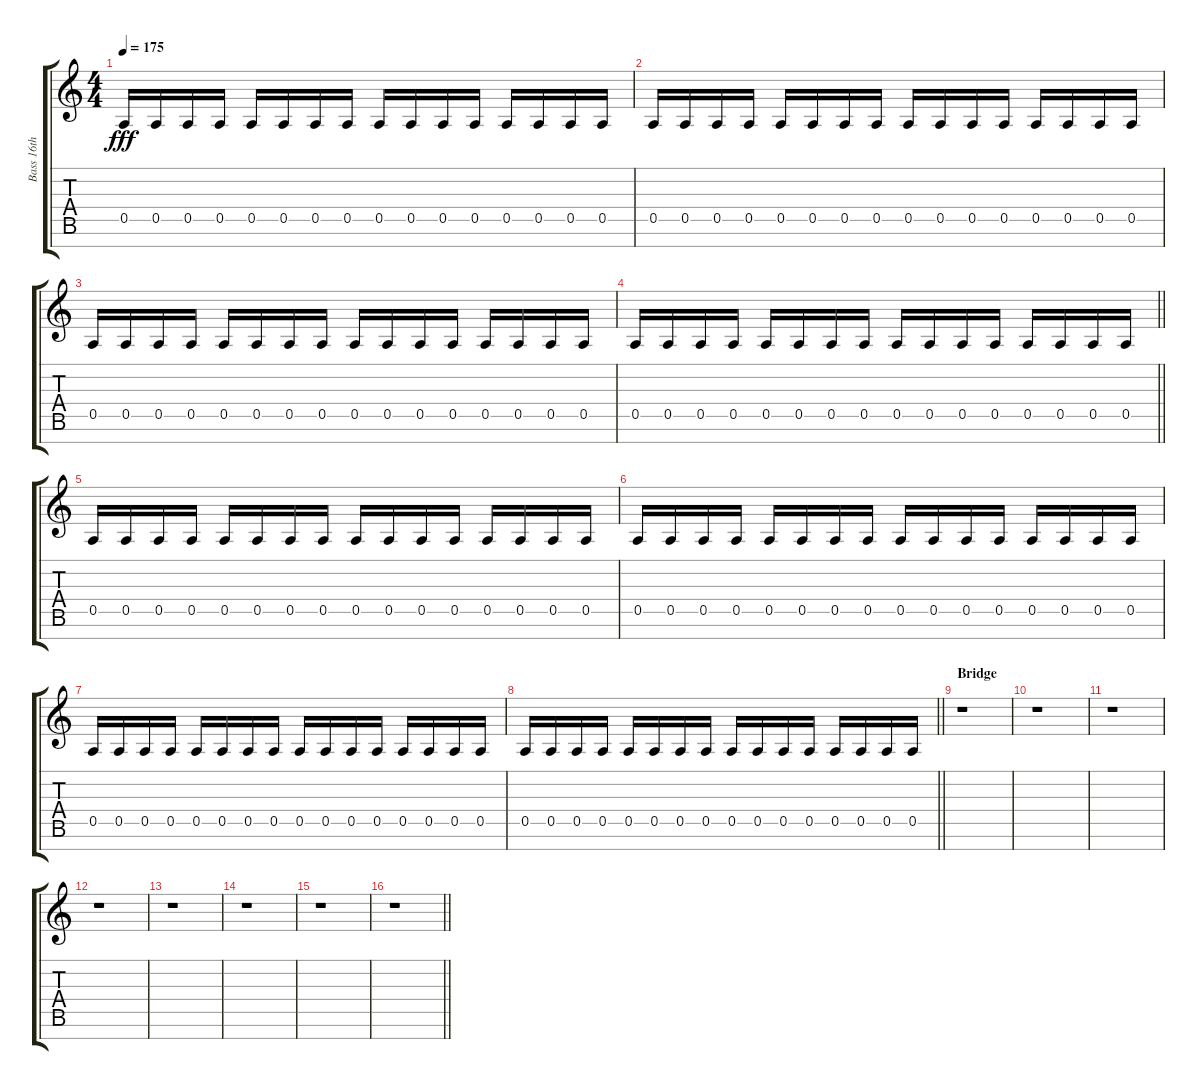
\track ("Bass 16th Gate" "Bass 16th ") {instrument synthbass1}
\staff {score tabs}
\tuning (E4 B3 G3 D3 A2 E2 B1) {hide}
\ts (4 4)
\tempo 175
\clef g2
\ks c
0.5.16{dy fff} 0.5.16 0.5.16 0.5.16 0.5.16 0.5.16 0.5.16 0.5.16 0.5.16 0.5.16 0.5.16 0.5.16 0.5.16 0.5.16 0.5.16 0.5.16 |
0.5.16 0.5.16 0.5.16 0.5.16 0.5.16 0.5.16 0.5.16 0.5.16 0.5.16 0.5.16 0.5.16 0.5.16 0.5.16 0.5.16 0.5.16 0.5.16 |
0.5.16 0.5.16 0.5.16 0.5.16 0.5.16 0.5.16 0.5.16 0.5.16 0.5.16 0.5.16 0.5.16 0.5.16 0.5.16 0.5.16 0.5.16 0.5.16 |
\barLineRight lightlight
0.5.16 0.5.16 0.5.16 0.5.16 0.5.16 0.5.16 0.5.16 0.5.16 0.5.16 0.5.16 0.5.16 0.5.16 0.5.16 0.5.16 0.5.16 0.5.16 |
0.5.16 0.5.16 0.5.16 0.5.16 0.5.16 0.5.16 0.5.16 0.5.16 0.5.16 0.5.16 0.5.16 0.5.16 0.5.16 0.5.16 0.5.16 0.5.16 |
0.5.16 0.5.16 0.5.16 0.5.16 0.5.16 0.5.16 0.5.16 0.5.16 0.5.16 0.5.16 0.5.16 0.5.16 0.5.16 0.5.16 0.5.16 0.5.16 |
0.5.16 0.5.16 0.5.16 0.5.16 0.5.16 0.5.16 0.5.16 0.5.16 0.5.16 0.5.16 0.5.16 0.5.16 0.5.16 0.5.16 0.5.16 0.5.16 |
\barLineRight lightlight
0.5.16 0.5.16 0.5.16 0.5.16 0.5.16 0.5.16 0.5.16 0.5.16 0.5.16 0.5.16 0.5.16 0.5.16 0.5.16 0.5.16 0.5.16 0.5.16 |
\section ("" "Bridge")
r.1 |
r.1 |
r.1 |
r.1 |
r.1 |
r.1 |
r.1 |
\barLineRight lightlight
r.1
